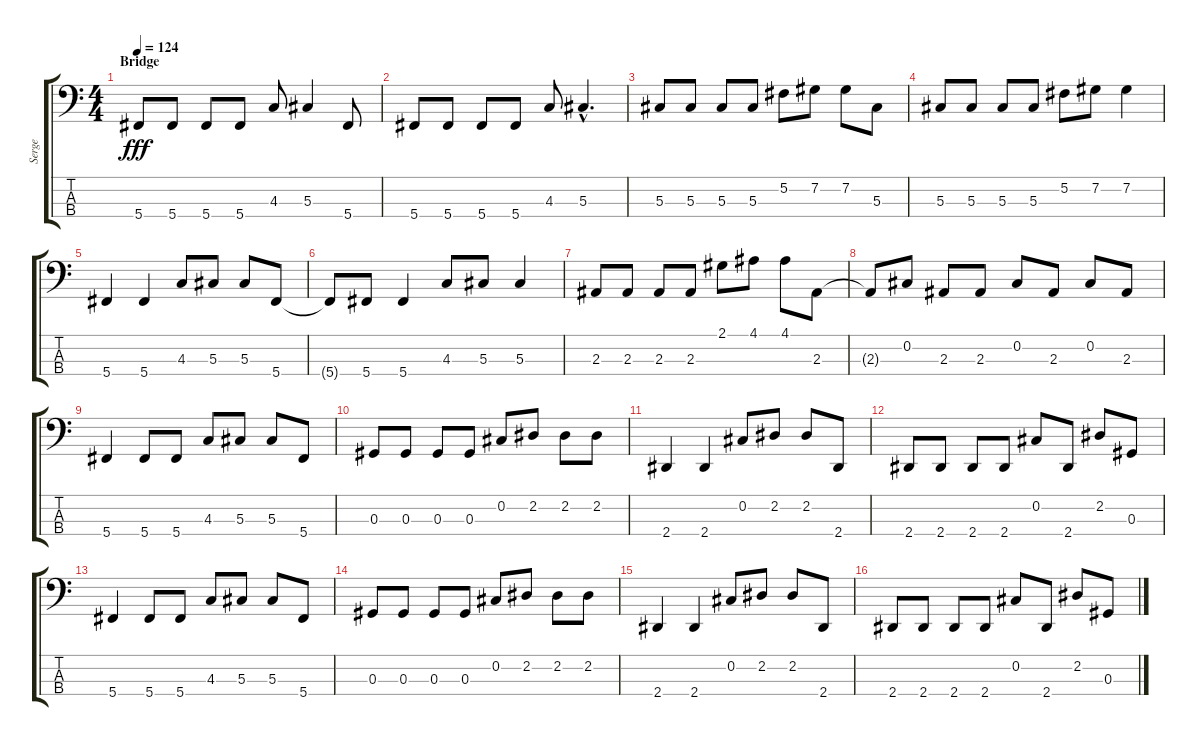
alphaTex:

\track ("Serge" "Serge") {instrument electricbassfinger}
\staff {score tabs}
\tuning (Gb2 Db2 Ab1 Db1) {hide}
\ts (4 4)
\section ("" "Bridge")
\tempo 124
\clef f4
\ks c
5.4.8{dy fff} 5.4.8 5.4.8 5.4.8 4.3.8 5.3.4 5.4.8 |
5.4.8 5.4.8 5.4.8 5.4.8 4.3.8 5.3{hac}.4{d} |
5.3.8 5.3.8 5.3.8 5.3.8 5.2.8 7.2.8 7.2.8 5.3.8 |
5.3.8 5.3.8 5.3.8 5.3.8 5.2.8 7.2.8 7.2.4 |
5.4.4 5.4.4 4.3.8 5.3.8 5.3.8 5.4.8 |
5.4{t}.8 5.4.8 5.4.4 4.3.8 5.3.8 5.3.4 |
2.3.8 2.3.8 2.3.8 2.3.8 2.1.8 4.1.8 4.1.8 2.3.8 |
2.3{t}.8 0.2.8 2.3.8 2.3.8 0.2.8 2.3.8 0.2.8 2.3.8 |
5.4.4 5.4.8 5.4.8 4.3.8 5.3.8 5.3.8 5.4.8 |
0.3.8 0.3.8 0.3.8 0.3.8 0.2.8 2.2.8 2.2.8 2.2.8 |
2.4.4 2.4.4 0.2.8 2.2.8 2.2.8 2.4.8 |
2.4.8 2.4.8 2.4.8 2.4.8 0.2.8 2.4.8 2.2.8 0.3.8 |
5.4.4 5.4.8 5.4.8 4.3.8 5.3.8 5.3.8 5.4.8 |
0.3.8 0.3.8 0.3.8 0.3.8 0.2.8 2.2.8 2.2.8 2.2.8 |
2.4.4 2.4.4 0.2.8 2.2.8 2.2.8 2.4.8 |
2.4.8 2.4.8 2.4.8 2.4.8 0.2.8 2.4.8 2.2.8 0.3.8
